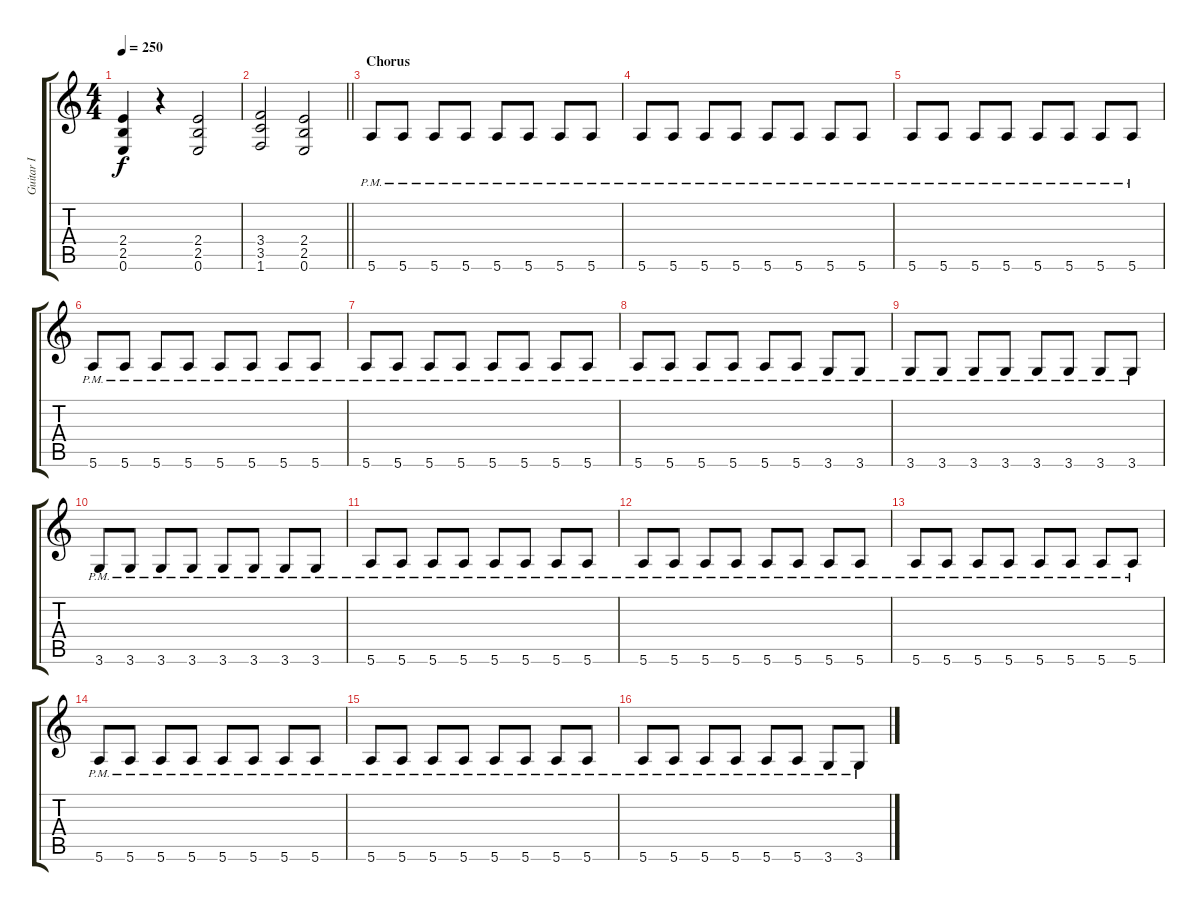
\track ("Guitar I" "Guitar I") {instrument overdrivenguitar}
\staff {score tabs}
\tuning (E4 B3 G3 D3 A2 E2) {hide}
\ts (4 4)
\tempo 250
\clef g2
\ks c
(2.4 2.5 0.6).4{dy f} r.4 (2.4 2.5 0.6).2 |
\barLineRight lightlight
(3.4 3.5 1.6).2 (2.4 2.5 0.6).2 |
\section ("" "Chorus")
5.6{pm}.8 5.6{pm}.8 5.6{pm}.8 5.6{pm}.8 5.6{pm}.8 5.6{pm}.8 5.6{pm}.8 5.6{pm}.8 |
5.6{pm}.8 5.6{pm}.8 5.6{pm}.8 5.6{pm}.8 5.6{pm}.8 5.6{pm}.8 5.6{pm}.8 5.6{pm}.8 |
5.6{pm}.8 5.6{pm}.8 5.6{pm}.8 5.6{pm}.8 5.6{pm}.8 5.6{pm}.8 5.6{pm}.8 5.6{pm}.8 |
5.6{pm}.8 5.6{pm}.8 5.6{pm}.8 5.6{pm}.8 5.6{pm}.8 5.6{pm}.8 5.6{pm}.8 5.6{pm}.8 |
5.6{pm}.8 5.6{pm}.8 5.6{pm}.8 5.6{pm}.8 5.6{pm}.8 5.6{pm}.8 5.6{pm}.8 5.6{pm}.8 |
5.6{pm}.8 5.6{pm}.8 5.6{pm}.8 5.6{pm}.8 5.6{pm}.8 5.6{pm}.8 3.6{pm}.8 3.6{pm}.8 |
3.6{pm}.8 3.6{pm}.8 3.6{pm}.8 3.6{pm}.8 3.6{pm}.8 3.6{pm}.8 3.6{pm}.8 3.6{pm}.8 |
3.6{pm}.8 3.6{pm}.8 3.6{pm}.8 3.6{pm}.8 3.6{pm}.8 3.6{pm}.8 3.6{pm}.8 3.6{pm}.8 |
5.6{pm}.8 5.6{pm}.8 5.6{pm}.8 5.6{pm}.8 5.6{pm}.8 5.6{pm}.8 5.6{pm}.8 5.6{pm}.8 |
5.6{pm}.8 5.6{pm}.8 5.6{pm}.8 5.6{pm}.8 5.6{pm}.8 5.6{pm}.8 5.6{pm}.8 5.6{pm}.8 |
5.6{pm}.8 5.6{pm}.8 5.6{pm}.8 5.6{pm}.8 5.6{pm}.8 5.6{pm}.8 5.6{pm}.8 5.6{pm}.8 |
5.6{pm}.8 5.6{pm}.8 5.6{pm}.8 5.6{pm}.8 5.6{pm}.8 5.6{pm}.8 5.6{pm}.8 5.6{pm}.8 |
5.6{pm}.8 5.6{pm}.8 5.6{pm}.8 5.6{pm}.8 5.6{pm}.8 5.6{pm}.8 5.6{pm}.8 5.6{pm}.8 |
5.6{pm}.8 5.6{pm}.8 5.6{pm}.8 5.6{pm}.8 5.6{pm}.8 5.6{pm}.8 3.6{pm}.8 3.6{pm}.8
